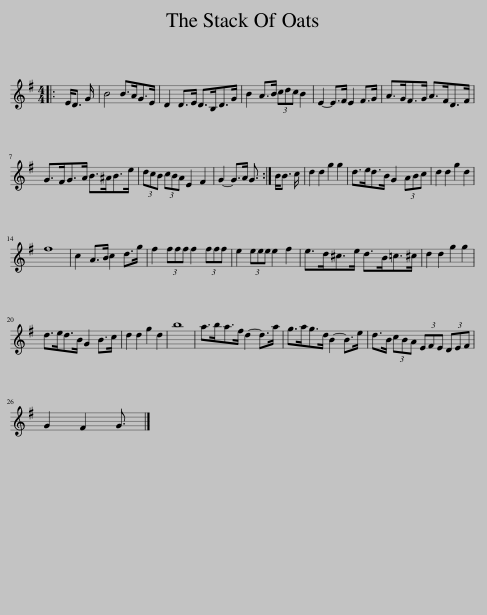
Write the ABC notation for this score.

X:1
L:1/8
M:4/4
I:linebreak $
K:G
V:1 treble
V:1
|: E<D G/ | B4 B>AG>E | D2 D>E D>B,D>G | B2 A>B (3cdc B2 | E2- E>F E2 F>G | %5
 A>GF>G A>FD>F |$ G>FG>A B>^AB>e | (3dcB (3cBA E2 F2 | G2- G>A G3/2 :| B<B c/ | %10
 d2 d2 g2 g2 | d>ed>B G2 (3ABc | d2 d2 g2 d2 |$ f8 | c2 A>B c2 d>g | %15
 f2 (3fff f2 (3fff | e2 (3eee e2 f2 | e>d^c>e d>B=c>^c | d2 d2 g2 g2 |$ d>ed>B G2 B>c | %20
 d2 d2 g2 d2 | b8 | a>ba>f d2- d>a | g>ag>d B2- B>e | d>B (3cBA (3EFE (3DEF |$ %25
 G2 F2 G3/2 |] %26
